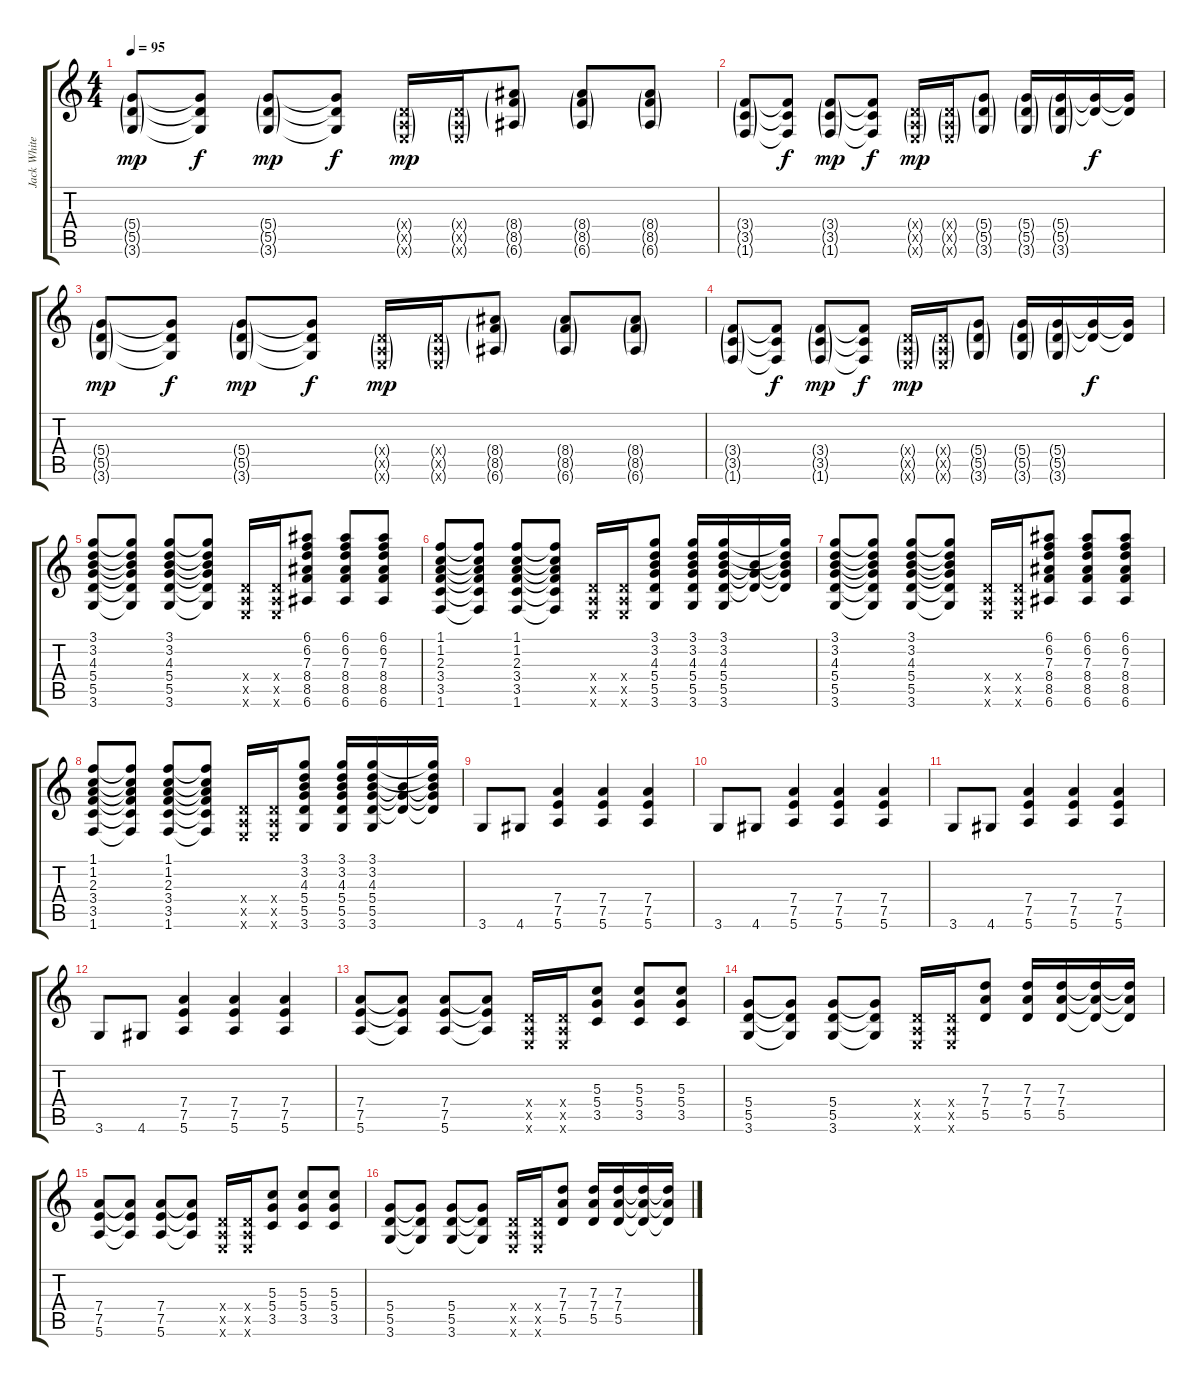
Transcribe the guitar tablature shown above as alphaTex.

\track ("Jack White - Guitar" "Jack White") {instrument distortionguitar}
\staff {score tabs}
\tuning (E4 B3 G3 D3 A2 E2) {hide}
\ts (4 4)
\tempo 95
\clef g2
\ks c
(5.4{g} 5.5{g} 3.6{g}).8{dy mp} (5.4{t} 5.5{t} 3.6{t}).8{dy f} (5.4{g} 5.5{g} 3.6{g}).8{dy mp} (5.4{t} 5.5{t} 3.6{t}).8{dy f} (0.4{g x} 0.5{g x} 0.6{g x}).16{dy mp} (0.4{g x} 0.5{g x} 0.6{g x}).16 (8.4{g} 8.5{g} 6.6{g}).8 (8.4{g} 8.5{g} 6.6{g}).8 (8.4{g} 8.5{g} 6.6{g}).8 |
(3.4{g} 3.5{g} 1.6{g}).8 (3.4{t} 3.5{t} 1.6{t}).8{dy f} (3.4{g} 3.5{g} 1.6{g}).8{dy mp} (3.4{t} 3.5{t} 1.6{t}).8{dy f} (0.4{g x} 0.5{g x} 0.6{g x}).16{dy mp} (0.4{g x} 0.5{g x} 0.6{g x}).16 (5.4{g} 5.5{g} 3.6{g}).8 (5.4{g} 5.5{g} 3.6{g}).16 (5.4{g} 5.5{g} 3.6{g}).16 (5.4{t} 5.5{t}).16{dy f} (5.4{t} 5.5{t}).16 |
(5.4{g} 5.5{g} 3.6{g}).8{dy mp} (5.4{t} 5.5{t} 3.6{t}).8{dy f} (5.4{g} 5.5{g} 3.6{g}).8{dy mp} (5.4{t} 5.5{t} 3.6{t}).8{dy f} (0.4{g x} 0.5{g x} 0.6{g x}).16{dy mp} (0.4{g x} 0.5{g x} 0.6{g x}).16 (8.4{g} 8.5{g} 6.6{g}).8 (8.4{g} 8.5{g} 6.6{g}).8 (8.4{g} 8.5{g} 6.6{g}).8 |
(3.4{g} 3.5{g} 1.6{g}).8 (3.4{t} 3.5{t} 1.6{t}).8{dy f} (3.4{g} 3.5{g} 1.6{g}).8{dy mp} (3.4{t} 3.5{t} 1.6{t}).8{dy f} (0.4{g x} 0.5{g x} 0.6{g x}).16{dy mp} (0.4{g x} 0.5{g x} 0.6{g x}).16 (5.4{g} 5.5{g} 3.6{g}).8 (5.4{g} 5.5{g} 3.6{g}).16 (5.4{g} 5.5{g} 3.6{g}).16 (5.4{t} 5.5{t}).16{dy f} (5.4{t} 5.5{t}).16 |
(3.1 3.2 4.3 5.4 5.5 3.6).8 (3.1{t} 3.2{t} 4.3{t} 5.4{t} 5.5{t} 3.6{t}).8 (3.1 3.2 4.3 5.4 5.5 3.6).8 (3.1{t} 3.2{t} 4.3{t} 5.4{t} 5.5{t} 3.6{t}).8 (0.4{x} 0.5{x} 0.6{x}).16 (0.4{x} 0.5{x} 0.6{x}).16 (6.1 6.2 7.3 8.4 8.5 6.6).8 (6.1 6.2 7.3 8.4 8.5 6.6).8 (6.1 6.2 7.3 8.4 8.5 6.6).8 |
(1.1 1.2 2.3 3.4 3.5 1.6).8 (1.1{t} 1.2{t} 2.3{t} 3.4{t} 3.5{t} 1.6{t}).8 (1.1 1.2 2.3 3.4 3.5 1.6).8 (1.1{t} 1.2{t} 2.3{t} 3.4{t} 3.5{t} 1.6{t}).8 (0.4{x} 0.5{x} 0.6{x}).16 (0.4{x} 0.5{x} 0.6{x}).16 (3.1 3.2 4.3 5.4 5.5 3.6).8 (3.1 3.2 4.3 5.4 5.5 3.6).16 (3.1 3.2 4.3 5.4 5.5 3.6).16 (4.3{t} 5.4{t} 5.5{t}).16 (3.1{t} 3.2{t} 4.3{t} 5.4{t} 5.5{t}).16 |
(3.1 3.2 4.3 5.4 5.5 3.6).8 (3.1{t} 3.2{t} 4.3{t} 5.4{t} 5.5{t} 3.6{t}).8 (3.1 3.2 4.3 5.4 5.5 3.6).8 (3.1{t} 3.2{t} 4.3{t} 5.4{t} 5.5{t} 3.6{t}).8 (0.4{x} 0.5{x} 0.6{x}).16 (0.4{x} 0.5{x} 0.6{x}).16 (6.1 6.2 7.3 8.4 8.5 6.6).8 (6.1 6.2 7.3 8.4 8.5 6.6).8 (6.1 6.2 7.3 8.4 8.5 6.6).8 |
(1.1 1.2 2.3 3.4 3.5 1.6).8 (1.1{t} 1.2{t} 2.3{t} 3.4{t} 3.5{t} 1.6{t}).8 (1.1 1.2 2.3 3.4 3.5 1.6).8 (1.1{t} 1.2{t} 2.3{t} 3.4{t} 3.5{t} 1.6{t}).8 (0.4{x} 0.5{x} 0.6{x}).16 (0.4{x} 0.5{x} 0.6{x}).16 (3.1 3.2 4.3 5.4 5.5 3.6).8 (3.1 3.2 4.3 5.4 5.5 3.6).16 (3.1 3.2 4.3 5.4 5.5 3.6).16 (4.3{t} 5.4{t} 5.5{t}).16 (3.1{t} 3.2{t} 4.3{t} 5.4{t} 5.5{t}).16 |
3.6.8 4.6.8 (7.4 7.5 5.6).4 (7.4 7.5 5.6).4 (7.4 7.5 5.6).4 |
3.6.8 4.6.8 (7.4 7.5 5.6).4 (7.4 7.5 5.6).4 (7.4 7.5 5.6).4 |
3.6.8 4.6.8 (7.4 7.5 5.6).4 (7.4 7.5 5.6).4 (7.4 7.5 5.6).4 |
3.6.8 4.6.8 (7.4 7.5 5.6).4 (7.4 7.5 5.6).4 (7.4 7.5 5.6).4 |
(7.4 7.5 5.6).8 (7.4{t} 7.5{t} 5.6{t}).8 (7.4 7.5 5.6).8 (7.4{t} 7.5{t} 5.6{t}).8 (0.4{x} 0.5{x} 0.6{x}).16 (0.4{x} 0.5{x} 0.6{x}).16 (5.3 5.4 3.5).8 (5.3 5.4 3.5).8 (5.3 5.4 3.5).8 |
(5.4 5.5 3.6).8 (5.4{t} 5.5{t} 3.6{t}).8 (5.4 5.5 3.6).8 (5.4{t} 5.5{t} 3.6{t}).8 (0.4{x} 0.5{x} 0.6{x}).16 (0.4{x} 0.5{x} 0.6{x}).16 (7.3 7.4 5.5).8 (7.3 7.4 5.5).16 (7.3 7.4 5.5).16 (7.3{t} 7.4{t} 5.5{t}).16 (7.3{t} 7.4{t} 5.5{t}).16 |
(7.4 7.5 5.6).8 (7.4{t} 7.5{t} 5.6{t}).8 (7.4 7.5 5.6).8 (7.4{t} 7.5{t} 5.6{t}).8 (0.4{x} 0.5{x} 0.6{x}).16 (0.4{x} 0.5{x} 0.6{x}).16 (5.3 5.4 3.5).8 (5.3 5.4 3.5).8 (5.3 5.4 3.5).8 |
(5.4 5.5 3.6).8 (5.4{t} 5.5{t} 3.6{t}).8 (5.4 5.5 3.6).8 (5.4{t} 5.5{t} 3.6{t}).8 (0.4{x} 0.5{x} 0.6{x}).16 (0.4{x} 0.5{x} 0.6{x}).16 (7.3 7.4 5.5).8 (7.3 7.4 5.5).16 (7.3 7.4 5.5).16 (7.3{t} 7.4{t} 5.5{t}).16 (7.3{t} 7.4{t} 5.5{t}).16
